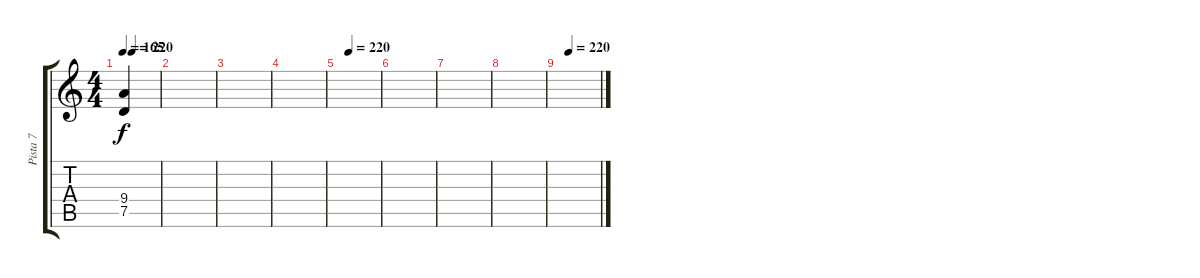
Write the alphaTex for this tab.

\track ("Pista 7" "Pista 7") {instrument distortionguitar}
\staff {score tabs}
\tuning (D4 A3 F3 C3 G2 D2) {hide}
\ts (4 4)
\tempo 165
\tempo (220 0.25)
\clef g2
\ks c
(9.4 7.5).4{dy f} |
|
|
|
\tempo (220 0.25)
|
|
|
|
\tempo (220 0.25)
